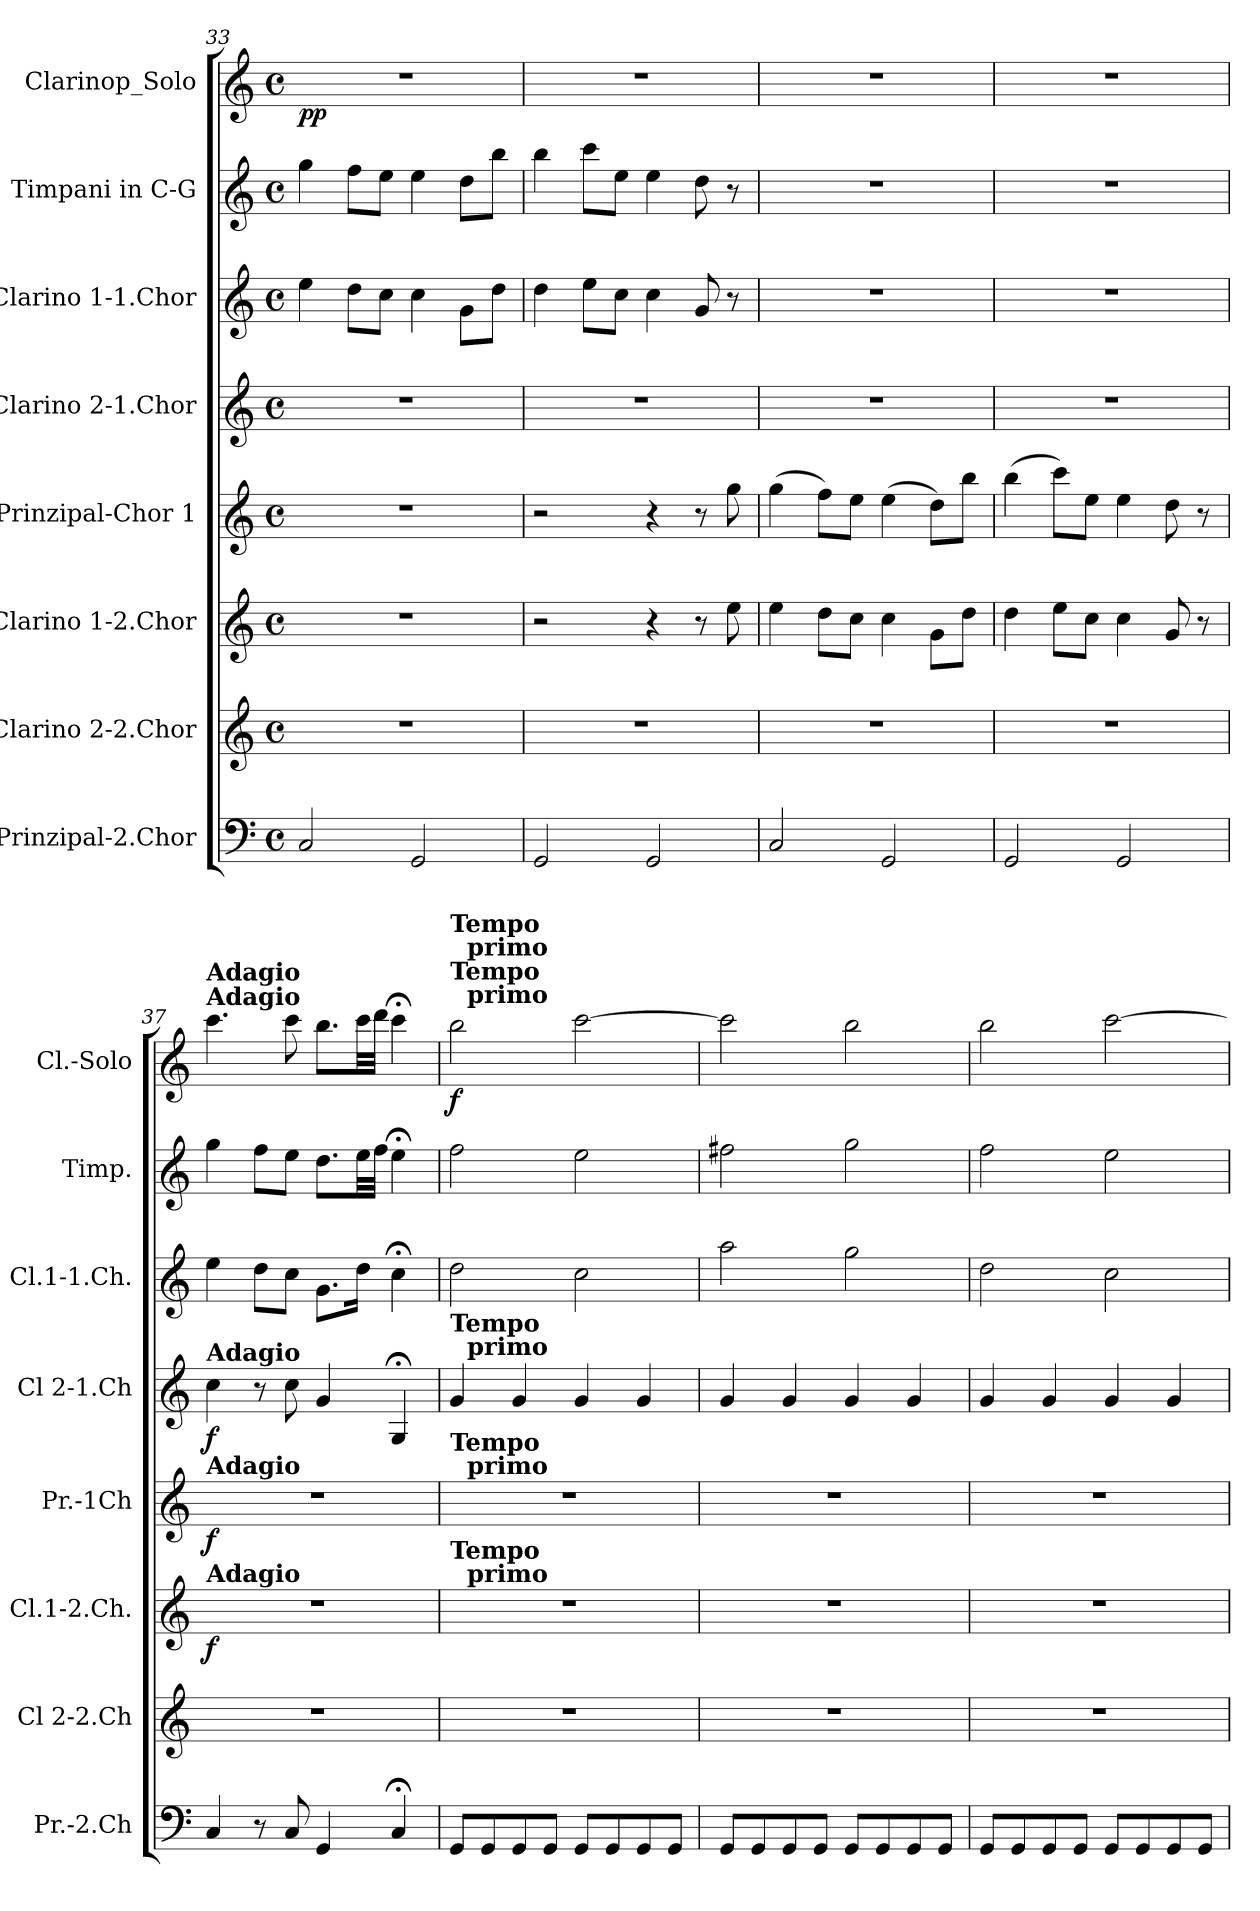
**kern	**kern	**kern	**dynam	**kern	**dynam	**kern	**dynam	**kern	**kern	**kern	**dynam
*part8	*part7	*part6	*part6	*part5	*part5	*part4	*part4	*part3	*part2	*part1	*part1
*staff8	*staff7	*staff6	*staff6	*staff5	*staff5	*staff4	*staff4	*staff3	*staff2	*staff1	*staff1
*I"Prinzipal-2.Chor	*I"Clarino 2-2.Chor	*I"Clarino 1-2.Chor	*	*I"Prinzipal-Chor 1	*	*I"Clarino 2-1.Chor	*	*I"Clarino 1-1.Chor	*I"Timpani in C-G	*I"Clarinop_Solo	*
*I'Pr.-2.Ch	*I'Cl 2-2.Ch	*I'Cl.1-2.Ch.	*	*I'Pr.-1Ch	*	*I'Cl 2-1.Ch	*	*I'Cl.1-1.Ch.	*I'Timp.	*I'Cl.-Solo	*
*clefF4	*clefG2	*clefG2	*	*clefG2	*	*clefG2	*	*clefG2	*clefG2	*clefG2	*
*	*	*ITrd1c2	*	*ITrd1c2	*	*	*	*ITrd1c2	*ITrd1c2	*	*
*k[]	*k[]	*k[b-e-]	*	*k[b-e-]	*	*k[]	*	*k[b-e-]	*k[b-e-]	*k[]	*
*C:	*C:	*B-:	*	*B-:	*	*C:	*	*B-:	*B-:	*C:	*
*M4/4	*M4/4	*M4/4	*	*M4/4	*	*M4/4	*	*M4/4	*M4/4	*M4/4	*
*met(c)	*met(c)	*met(c)	*	*met(c)	*	*met(c)	*	*met(c)	*met(c)	*met(c)	*
=33	=33	=33	=33	=33	=33	=33	=33	=33	=33	=33	=33
!	!	!	!	!	!	!	!	!	!	!	!LO:DY:b
2C	1r	1r	.	1r	.	1r	.	4dd	4ff	1r	pp
.	.	.	.	.	.	.	.	8ccL	8ee-L	.	.
.	.	.	.	.	.	.	.	8b-J	8ddJ	.	.
2GG	.	.	.	.	.	.	.	4b-	4dd	.	.
.	.	.	.	.	.	.	.	8fL	8ccL	.	.
.	.	.	.	.	.	.	.	8ccJ	8aaJ	.	.
!!LO:LB:g=z
=34	=34	=34	=34	=34	=34	=34	=34	=34	=34	=34	=34
*	*	*	*	*	*	*	*	*	*	*^	*
2GG	1r	2r	.	2r	.	1r	.	4cc	4aa	1r	2..ryy	.
.	.	.	.	.	.	.	.	8ddL	8bb-L	.	.	.
.	.	.	.	.	.	.	.	8b-J	8ddJ	.	.	.
2GG	.	4r	.	4r	.	.	.	4b-	4dd	.	.	.
.	.	8r	.	8r	.	.	.	8f	8cc	.	.	.
!	!	!	!	!	!	!	!	!	!	!	!	!LO:DY:b
!	!	!	!	!	!	!	!	!	!	!	!	!LO:DY:n=1:b
.	.	8dd	.	8ff	.	.	.	8r	8r	.	8ryy	mf mf
*	*	*	*	*	*	*	*	*	*	*v	*v	*
=35	=35	=35	=35	=35	=35	=35	=35	=35	=35	=35	=35
2C	1r	4dd	.	(>4ff	.	1r	.	1r	1r	1r	.
.	.	8ccL	.	8ee-L)	.	.	.	.	.	.	.
.	.	8b-J	.	8ddJ	.	.	.	.	.	.	.
2GG	.	4b-	.	(>4dd	.	.	.	.	.	.	.
.	.	8fL	.	8ccL)	.	.	.	.	.	.	.
.	.	8ccJ	.	8aaJ	.	.	.	.	.	.	.
=36	=36	=36	=36	=36	=36	=36	=36	=36	=36	=36	=36
2GG	1r	4cc	.	(>4aa	.	1r	.	1r	1r	1r	.
.	.	8ddL	.	8bb-L)	.	.	.	.	.	.	.
.	.	8b-J	.	8ddJ	.	.	.	.	.	.	.
2GG	.	4b-	.	4dd	.	.	.	.	.	.	.
.	.	8f	.	8cc	.	.	.	.	.	.	.
.	.	8r	.	8r	.	.	.	.	.	.	.
!!LO:LB:g=z
=37	=37	=37	=37	=37	=37	=37	=37	=37	=37	=37	=37
!	!	!	!	!	!	!	!	!	!	!LO:TX:a:B:t=Adagio	!
!	!	!	!	!	!	!	!	!	!	!LO:TX:a:B:t=Adagio	!
!	!	!	!	!	!	!LO:TX:a:B:t=Adagio	!	!	!	!	!
!	!	!	!	!LO:TX:a:B:t=Adagio	!	!	!	!	!	!	!
!	!	!LO:TX:a:B:t=Adagio	!	!	!	!	!	!	!	!	!
!	!	!	!LO:DY:b	!	!LO:DY:b	!	!LO:DY:b	!	!	!	!LO:DY:b
!	!	!	!	!	!	!	!	!	!	!	!LO:DY:n=1:b
4C	1r	1r	f	1r	f	4cc	f	4dd	4ff	4.ccc	f mf
8r	.	.	.	.	.	8r	.	8ccL	8ee-L	.	.
8C	.	.	.	.	.	8cc	.	8b-J	8ddJ	8ccc	.
4GG	.	.	.	.	.	4g	.	8.fL	8.ccL	8.bbL	.
.	.	.	.	.	.	.	.	16ccJk	32ddLL	32cccLL	.
.	.	.	.	.	.	.	.	.	32ee-JJJ	32dddJJJ	.
4C;<	.	.	.	.	.	4G;<	.	4b-;<	4dd;<	4ccc;<	.
=38	=38	=38	=38	=38	=38	=38	=38	=38	=38	=38	=38
!	!	!	!	!	!	!	!	!	!	!LO:TX:a:B:t=Tempo\n                           primo	!
!	!	!	!	!	!	!	!	!	!	!LO:TX:a:B:t=Tempo\n                           primo	!
!	!	!	!	!	!	!LO:TX:a:B:t=Tempo\n                           primo	!	!	!	!	!
!	!	!	!	!LO:TX:a:B:t=Tempo\n                           primo	!	!	!	!	!	!	!
!	!	!LO:TX:a:B:t=Tempo\n                           primo	!	!	!	!	!	!	!	!	!
!	!	!	!	!	!	!	!	!	!	!	!LO:DY:b
8GGL	1r	1r	.	1r	.	4g	.	2cc	2ee-	2bb	f
8GG	.	.	.	.	.	.	.	.	.	.	.
8GG	.	.	.	.	.	4g	.	.	.	.	.
8GGJ	.	.	.	.	.	.	.	.	.	.	.
8GGL	.	.	.	.	.	4g	.	2b-	2dd	[2ccc	.
8GG	.	.	.	.	.	.	.	.	.	.	.
8GG	.	.	.	.	.	4g	.	.	.	.	.
8GGJ	.	.	.	.	.	.	.	.	.	.	.
=39	=39	=39	=39	=39	=39	=39	=39	=39	=39	=39	=39
8GGL	1r	1r	.	1r	.	4g	.	2gg	2ee	2ccc]	.
8GG	.	.	.	.	.	.	.	.	.	.	.
8GG	.	.	.	.	.	4g	.	.	.	.	.
8GGJ	.	.	.	.	.	.	.	.	.	.	.
8GGL	.	.	.	.	.	4g	.	2ff	2ff	2bb	.
8GG	.	.	.	.	.	.	.	.	.	.	.
8GG	.	.	.	.	.	4g	.	.	.	.	.
8GGJ	.	.	.	.	.	.	.	.	.	.	.
!!LO:LB:g=z
=40	=40	=40	=40	=40	=40	=40	=40	=40	=40	=40	=40
8GGL	1r	1r	.	1r	.	4g	.	2cc	2ee-	2bb	.
8GG	.	.	.	.	.	.	.	.	.	.	.
8GG	.	.	.	.	.	4g	.	.	.	.	.
8GGJ	.	.	.	.	.	.	.	.	.	.	.
8GGL	.	.	.	.	.	4g	.	2b-	2dd	[2ccc	.
8GG	.	.	.	.	.	.	.	.	.	.	.
8GG	.	.	.	.	.	4g	.	.	.	.	.
8GGJ	.	.	.	.	.	.	.	.	.	.	.
=	=	=	=	=	=	=	=	=	=	=	=
*-	*-	*-	*-	*-	*-	*-	*-	*-	*-	*-	*-
